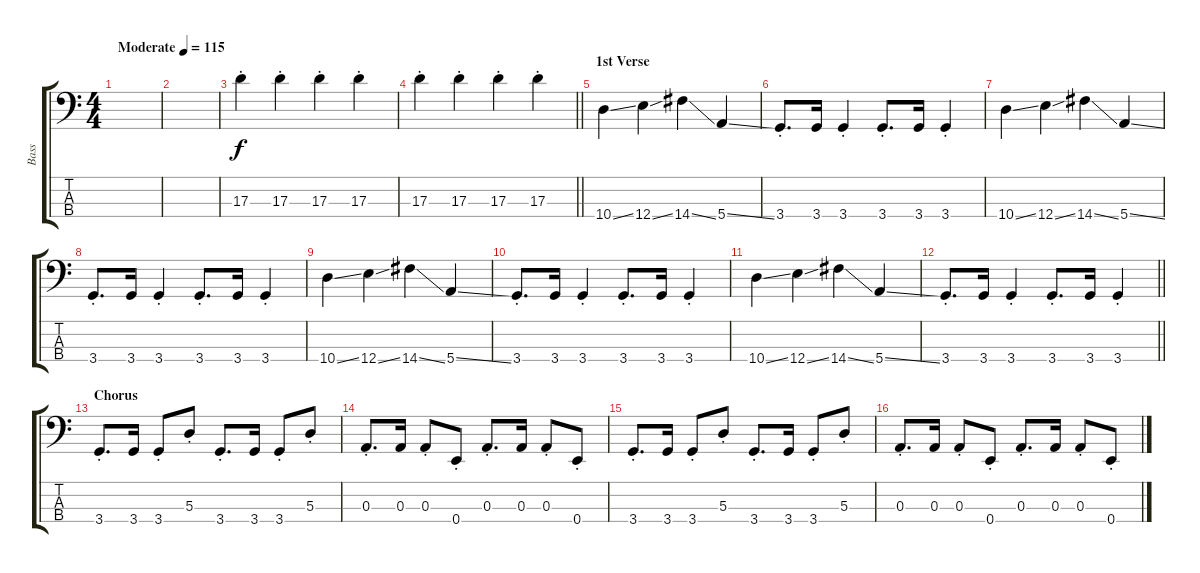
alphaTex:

\track ("Bass" "Bass") {instrument electricbasspick}
\staff {score tabs}
\tuning (G2 D2 A1 E1) {hide}
\ts (4 4)
\tempo (115 "Moderate")
\clef f4
\ks c
|
|
17.3{st}.4 17.3{st}.4 17.3{st}.4 17.3{st}.4 |
\barLineRight lightlight
17.3{st}.4 17.3{st}.4 17.3{st}.4 17.3{st}.4 |
\section ("" "1st Verse")
10.4{ss}.4 12.4{ss}.4 14.4{ss}.4 5.4{ss}.4 |
3.4{st}.8{d} 3.4.16 3.4{st}.4 3.4{st}.8{d} 3.4.16 3.4{st}.4 |
10.4{ss}.4 12.4{ss}.4 14.4{ss}.4 5.4{ss}.4 |
3.4{st}.8{d} 3.4.16 3.4{st}.4 3.4{st}.8{d} 3.4.16 3.4{st}.4 |
10.4{ss}.4 12.4{ss}.4 14.4{ss}.4 5.4{ss}.4 |
3.4{st}.8{d} 3.4.16 3.4{st}.4 3.4{st}.8{d} 3.4.16 3.4{st}.4 |
10.4{ss}.4 12.4{ss}.4 14.4{ss}.4 5.4{ss}.4 |
\barLineRight lightlight
3.4{st}.8{d} 3.4.16 3.4{st}.4 3.4{st}.8{d} 3.4.16 3.4{st}.4 |
\section ("" "Chorus")
3.4{st}.8{d} 3.4.16 3.4{st}.8 5.3{st}.8 3.4{st}.8{d} 3.4.16 3.4{st}.8 5.3{st}.8 |
0.3{st}.8{d} 0.3.16 0.3{st}.8 0.4{st}.8 0.3{st}.8{d} 0.3.16 0.3{st}.8 0.4{st}.8 |
3.4{st}.8{d} 3.4.16 3.4{st}.8 5.3{st}.8 3.4{st}.8{d} 3.4.16 3.4{st}.8 5.3{st}.8 |
0.3{st}.8{d} 0.3.16 0.3{st}.8 0.4{st}.8 0.3{st}.8{d} 0.3.16 0.3{st}.8 0.4{st}.8
